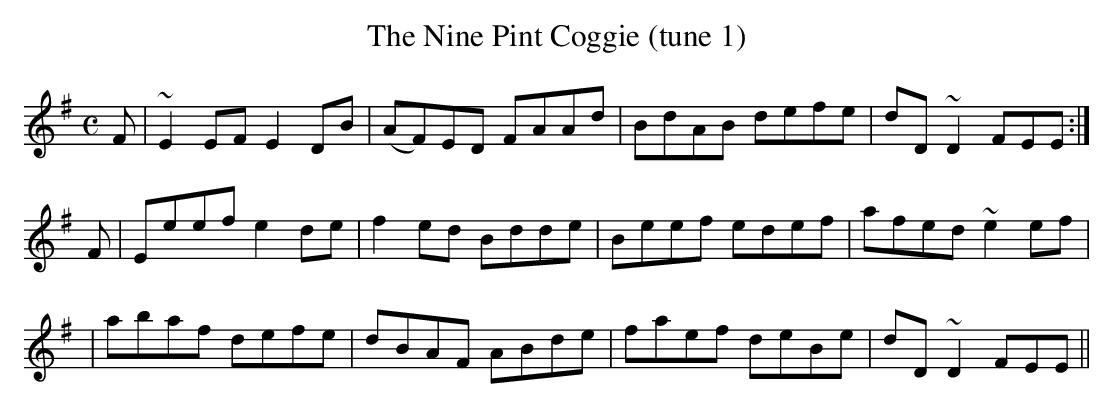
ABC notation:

X:1
T: The Nine Pint Coggie (tune 1)
M: C
L: 1/8
K: Em
F |  ~E2EF E2DB | (AF)ED FAAd  |  BdAB defe  |  dD ~D2 FEE  :|
F | Eeef e2 de |  f2 ed Bdde  |  Beef edef |  afed ~e2 ef  |
  | abaf defe  |  dBAF ABde  |  faef deBe  |  dD ~D2 FEE  ||
